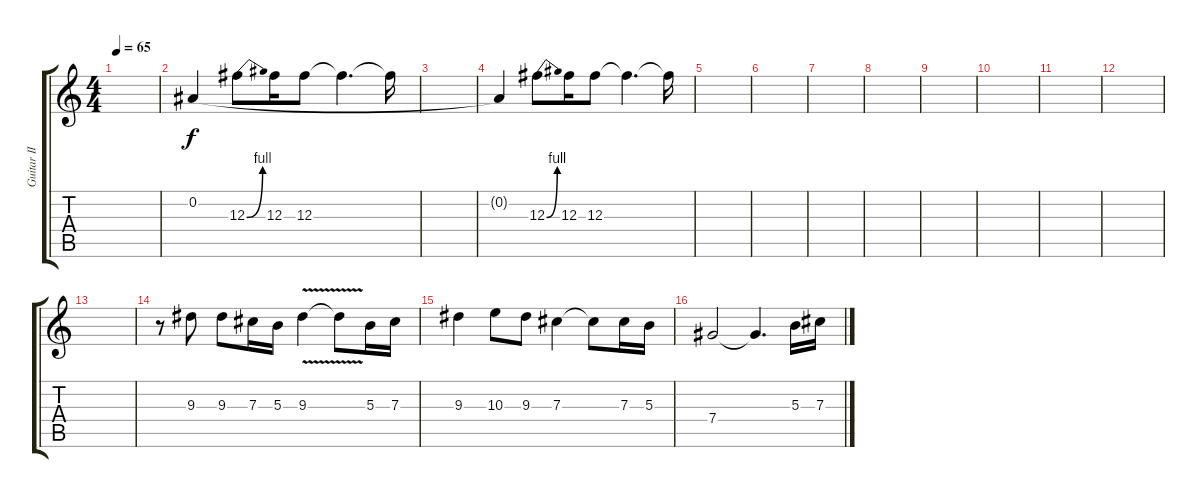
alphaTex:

\track ("Guitar II" "Guitar II") {instrument overdrivenguitar}
\staff {score tabs}
\tuning (Eb4 Bb3 Gb3 Db3 Ab2 Eb2) {hide}
\ts (4 4)
\tempo 65
\clef g2
\ks c
|
0.2.4 12.3{be (bend 0 0 60 4)}.8 12.3.16 12.3.8 12.3{t}.4{d} 12.3{t}.16 |
|
0.2{t}.4 12.3{be (bend 0 0 60 4)}.8 12.3.16 12.3.8 12.3{t}.4{d} 12.3{t}.16 |
|
|
|
|
|
|
|
|
|
r.8 9.3.8 9.3.8 7.3.16 5.3.16 9.3{v}.4 9.3{t}.8 5.3.16 7.3.16 |
9.3.4 10.3.8 9.3.8 7.3.4 7.3{t}.8 7.3.16 5.3.16 |
7.4.2 7.4{t}.4{d} 5.3.16 7.3.16
